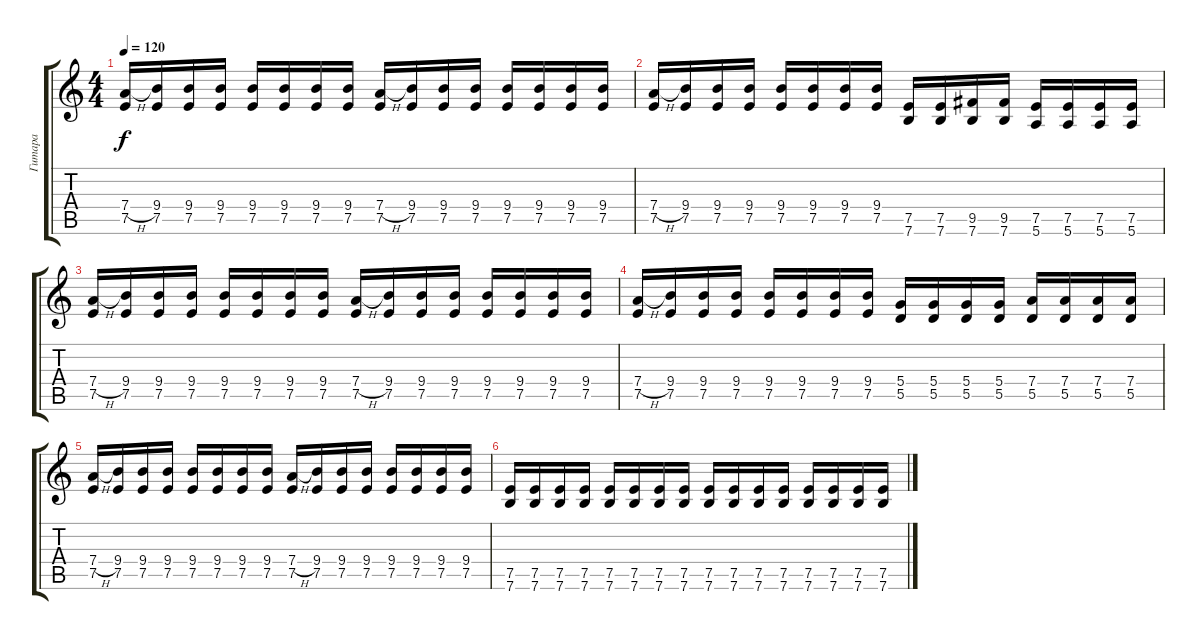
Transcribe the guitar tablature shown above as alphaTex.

\track ("Гитара" "Гитара") {instrument distortionguitar}
\staff {score tabs}
\tuning (E4 B3 G3 D3 A2 E2) {hide}
\ts (4 4)
\tempo 120
\clef g2
\ks c
(7.4{h} 7.5).16{dy f} (9.4 7.5).16 (9.4 7.5).16 (9.4 7.5).16 (9.4 7.5).16 (9.4 7.5).16 (9.4 7.5).16 (9.4 7.5).16 (7.4{h} 7.5).16 (9.4 7.5).16 (9.4 7.5).16 (9.4 7.5).16 (9.4 7.5).16 (9.4 7.5).16 (9.4 7.5).16 (9.4 7.5).16 |
(7.4{h} 7.5).16 (9.4 7.5).16 (9.4 7.5).16 (9.4 7.5).16 (9.4 7.5).16 (9.4 7.5).16 (9.4 7.5).16 (9.4 7.5).16 (7.5 7.6).16 (7.5 7.6).16 (9.5 7.6).16 (9.5 7.6).16 (7.5 5.6).16 (7.5 5.6).16 (7.5 5.6).16 (7.5 5.6).16 |
(7.4{h} 7.5).16 (9.4 7.5).16 (9.4 7.5).16 (9.4 7.5).16 (9.4 7.5).16 (9.4 7.5).16 (9.4 7.5).16 (9.4 7.5).16 (7.4{h} 7.5).16 (9.4 7.5).16 (9.4 7.5).16 (9.4 7.5).16 (9.4 7.5).16 (9.4 7.5).16 (9.4 7.5).16 (9.4 7.5).16 |
(7.4{h} 7.5).16 (9.4 7.5).16 (9.4 7.5).16 (9.4 7.5).16 (9.4 7.5).16 (9.4 7.5).16 (9.4 7.5).16 (9.4 7.5).16 (5.4 5.5).16 (5.4 5.5).16 (5.4 5.5).16 (5.4 5.5).16 (7.4 5.5).16 (7.4 5.5).16 (7.4 5.5).16 (7.4 5.5).16 |
(7.4{h} 7.5).16 (9.4 7.5).16 (9.4 7.5).16 (9.4 7.5).16 (9.4 7.5).16 (9.4 7.5).16 (9.4 7.5).16 (9.4 7.5).16 (7.4{h} 7.5).16 (9.4 7.5).16 (9.4 7.5).16 (9.4 7.5).16 (9.4 7.5).16 (9.4 7.5).16 (9.4 7.5).16 (9.4 7.5).16 |
(7.5 7.6).16 (7.5 7.6).16 (7.5 7.6).16 (7.5 7.6).16 (7.5 7.6).16 (7.5 7.6).16 (7.5 7.6).16 (7.5 7.6).16 (7.5 7.6).16 (7.5 7.6).16 (7.5 7.6).16 (7.5 7.6).16 (7.5 7.6).16 (7.5 7.6).16 (7.5 7.6).16 (7.5 7.6).16
